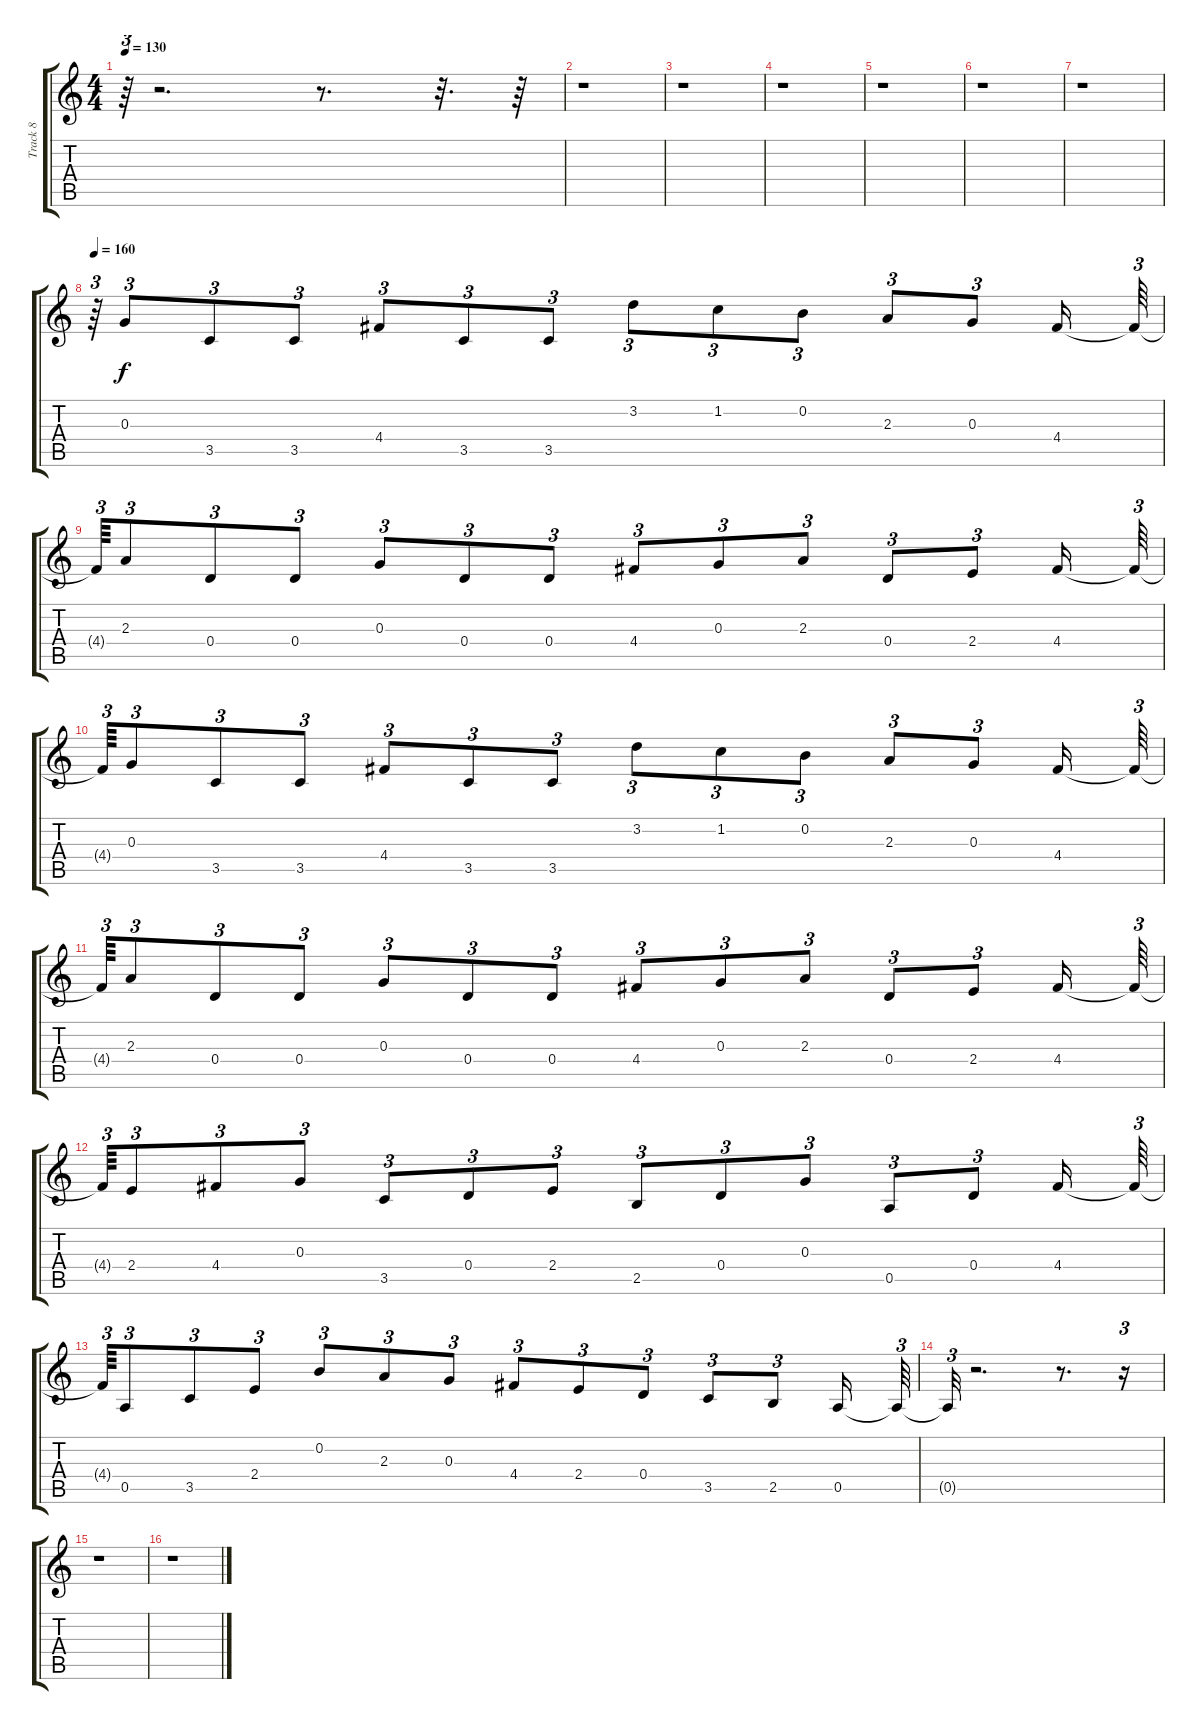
\track ("Track 8" "Track 8") {instrument overdrivenguitar}
\staff {score tabs}
\tuning (E4 B3 G3 D3 A2 E2) {hide}
\ts (4 4)
\tempo 130
\clef g2
\ks c
r.64{tu (3 2) dy f} r.2{d} r.8{d} r.32{d} r.64 |
r.1 |
r.1 |
r.1 |
r.1 |
r.1 |
r.1 |
\tempo 160
r.64{tu (3 2)} 0.3.8{tu (3 2)} 3.5.8{tu (3 2)} 3.5.8{tu (3 2)} 4.4.8{tu (3 2)} 3.5.8{tu (3 2)} 3.5.8{tu (3 2)} 3.2.8{tu (3 2)} 1.2.8{tu (3 2)} 0.2.8{tu (3 2)} 2.3.8{tu (3 2)} 0.3.8{tu (3 2)} 4.4.16 4.4{t}.64{tu (3 2)} |
4.4{t}.64{tu (3 2)} 2.3.8{tu (3 2)} 0.4.8{tu (3 2)} 0.4.8{tu (3 2)} 0.3.8{tu (3 2)} 0.4.8{tu (3 2)} 0.4.8{tu (3 2)} 4.4.8{tu (3 2)} 0.3.8{tu (3 2)} 2.3.8{tu (3 2)} 0.4.8{tu (3 2)} 2.4.8{tu (3 2)} 4.4.16 4.4{t}.64{tu (3 2)} |
4.4{t}.64{tu (3 2)} 0.3.8{tu (3 2)} 3.5.8{tu (3 2)} 3.5.8{tu (3 2)} 4.4.8{tu (3 2)} 3.5.8{tu (3 2)} 3.5.8{tu (3 2)} 3.2.8{tu (3 2)} 1.2.8{tu (3 2)} 0.2.8{tu (3 2)} 2.3.8{tu (3 2)} 0.3.8{tu (3 2)} 4.4.16 4.4{t}.64{tu (3 2)} |
4.4{t}.64{tu (3 2)} 2.3.8{tu (3 2)} 0.4.8{tu (3 2)} 0.4.8{tu (3 2)} 0.3.8{tu (3 2)} 0.4.8{tu (3 2)} 0.4.8{tu (3 2)} 4.4.8{tu (3 2)} 0.3.8{tu (3 2)} 2.3.8{tu (3 2)} 0.4.8{tu (3 2)} 2.4.8{tu (3 2)} 4.4.16 4.4{t}.64{tu (3 2)} |
4.4{t}.64{tu (3 2)} 2.4.8{tu (3 2)} 4.4.8{tu (3 2)} 0.3.8{tu (3 2)} 3.5.8{tu (3 2)} 0.4.8{tu (3 2)} 2.4.8{tu (3 2)} 2.5.8{tu (3 2)} 0.4.8{tu (3 2)} 0.3.8{tu (3 2)} 0.5.8{tu (3 2)} 0.4.8{tu (3 2)} 4.4.16 4.4{t}.64{tu (3 2)} |
4.4{t}.64{tu (3 2)} 0.5.8{tu (3 2)} 3.5.8{tu (3 2)} 2.4.8{tu (3 2)} 0.2.8{tu (3 2)} 2.3.8{tu (3 2)} 0.3.8{tu (3 2)} 4.4.8{tu (3 2)} 2.4.8{tu (3 2)} 0.4.8{tu (3 2)} 3.5.8{tu (3 2)} 2.5.8{tu (3 2)} 0.5.16 0.5{t}.64{tu (3 2)} |
0.5{t}.32{tu (3 2)} r.2{d} r.8{d} r.16{tu (3 2)} |
r.1 |
r.1
